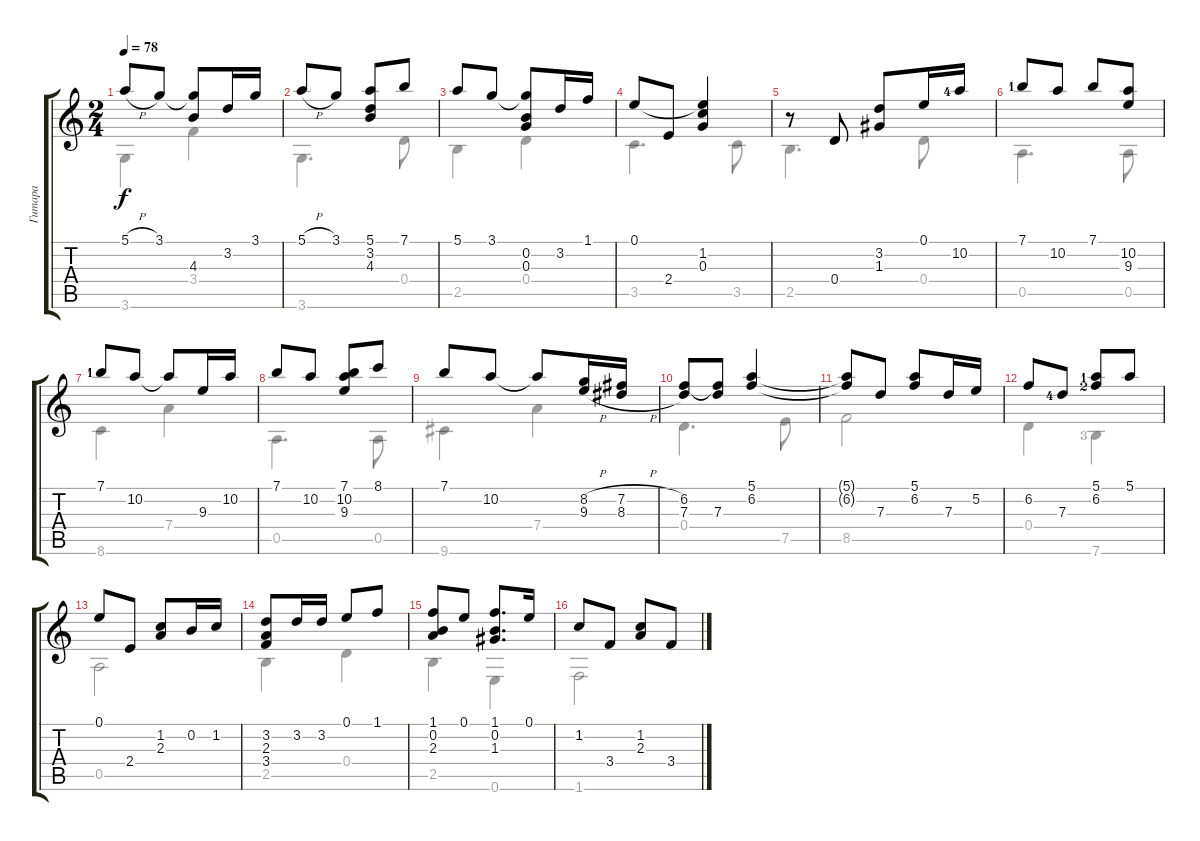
\track ("Гитара" "Гитара") {instrument acousticguitarnylon}
\staff {score tabs}
\tuning (E4 B3 G3 D3 A2 E2) {hide}
\voice
\ts (2 4)
\tempo 78
\clef g2
\ks c
5.1{h}.8{dy f} 3.1.8 (3.1{t} 4.3).8 3.2.16 3.1.16 |
5.1{h}.8 3.1.8 (5.1 3.2 4.3).8 7.1.8 |
5.1.8 3.1.8 (3.1{t} 0.2 0.3).8 3.2.16 1.1.16 |
0.1.8 2.4.8 (0.1{t} 1.2 0.3).4 |
r.8 0.4.8 (3.2 1.3).8 0.1.16 10.2{lf 5}.16 |
7.1{lf 2}.8 10.2.8 7.1.8 (10.2 9.3).8 |
7.1{lf 2}.8 10.2.8 10.2{t}.8 9.3.16 10.2.16 |
7.1.8 10.2.8 (7.1 10.2 9.3).8 8.1.8 |
7.1.8 10.2.8 10.2{t}.8 (8.2{h} 9.3{h}).16 (7.2{h} 8.3{h}).16 |
(6.2 7.3).8 (6.2{t} 7.3).8 (5.1 6.2).4 |
(5.1{t} 6.2{t}).8 7.3.8 (5.1 6.2).8 7.3.16 5.2.16 |
6.2.8 7.3{lf 5}.8 (5.1{lf 2} 6.2{lf 3}).8 5.1.8 |
0.1.8 2.4.8 (1.2 2.3).8 0.2.16 1.2.16 |
(3.2 2.3 3.4).8 3.2.16 3.2.16 0.1.8 1.1.8 |
(1.1 0.2 2.3).8 0.1.8 (1.1 0.2 1.3).8{d} 0.1.16 |
1.2.8 3.4.8 (1.2 2.3).8 3.4.8
\voice
\clef g2
\ottava regular
\simile none
\ks c
3.6.4{dy f} 3.4.4 |
3.6.4{d} 0.4.8 |
2.5.4 0.4.4 |
3.5.4{d} 3.5.8 |
2.5.4{d} 0.4.8 |
0.5.4{d} 0.5.8 |
8.6.4 7.4.4 |
0.5.4{d} 0.5.8 |
9.6.4 7.4.4 |
0.4.4{d} 7.5.8 |
8.5.2 |
0.4.4 7.6{lf 4}.4 |
0.5.2 |
2.5.4 0.4.4 |
2.5.4 0.6.4 |
1.6.2
